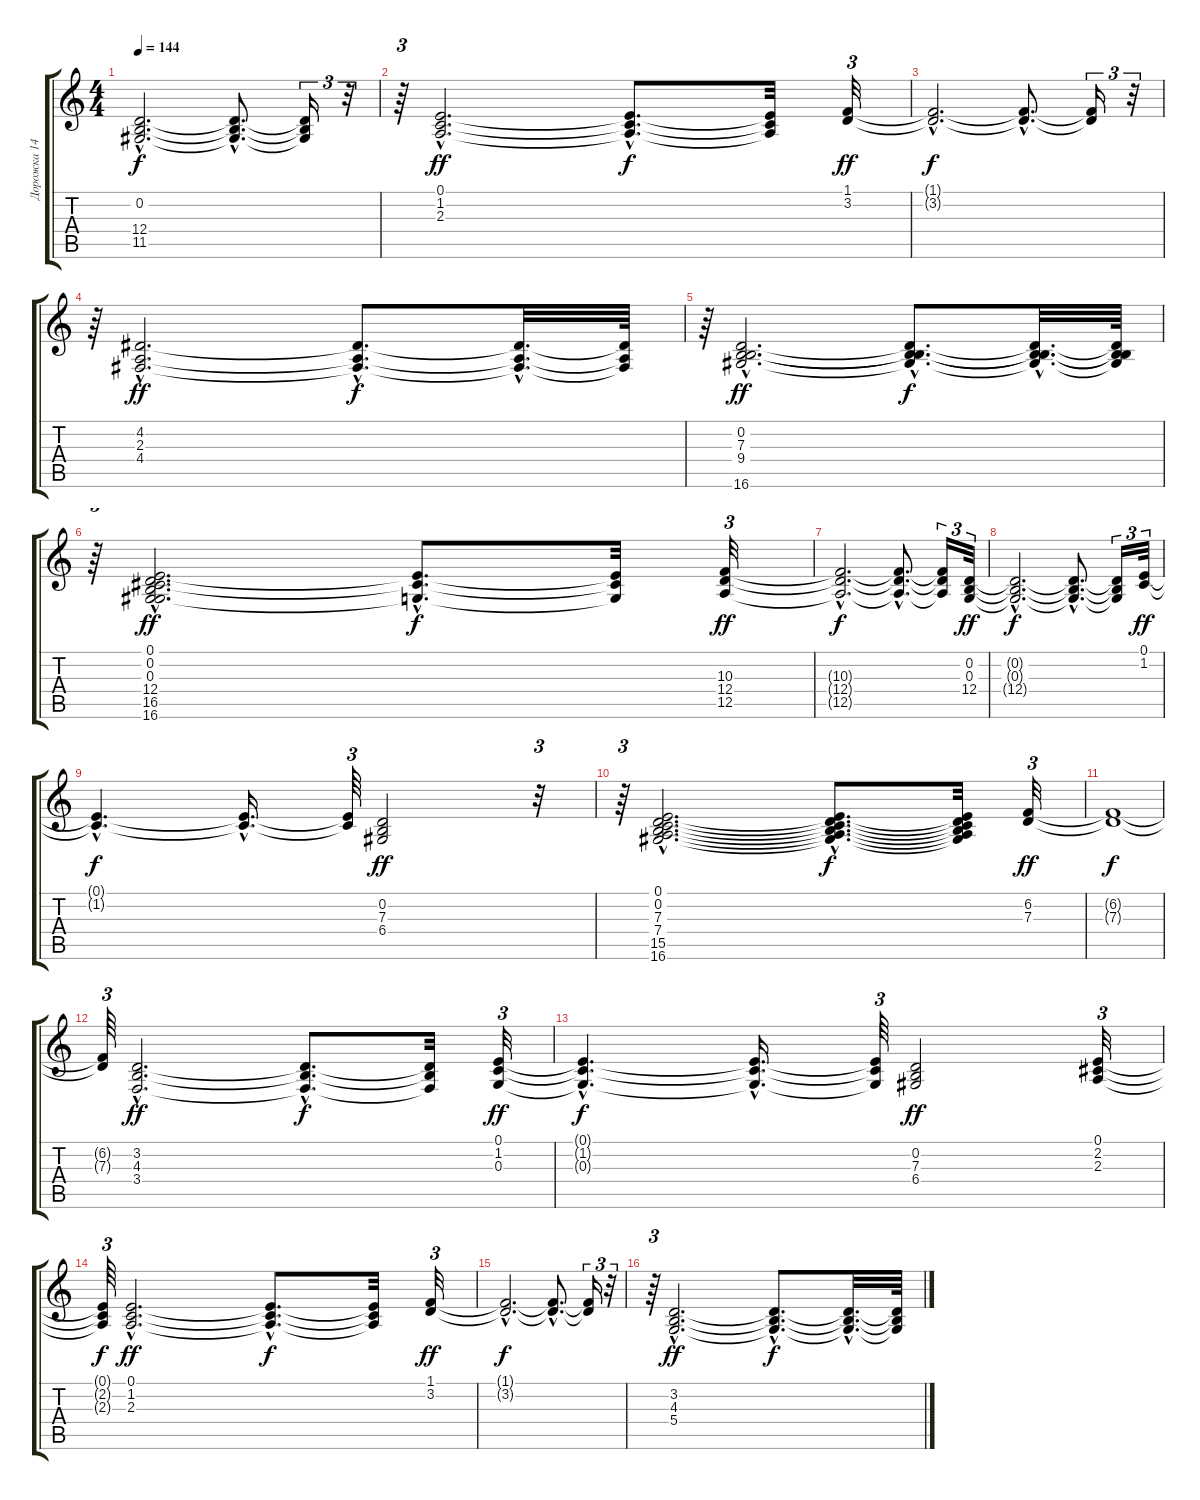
\track ("Дорожка 14" "Дорожка 14") {instrument synthstrings2}
\staff {score tabs}
\tuning (E4 B3 G3 D3 A2 E2) {hide}
\ts (4 4)
\tempo 144
\clef g2
\ks c
(0.2{hac t} 12.4{hac t} 11.5{hac t}).2{d dy f} (0.2{hac t} 12.4{hac t} 11.5{hac t}).8{d} (0.2{t} 12.4{t} 11.5{t}).16{tu (3 2)} r.32{tu (3 2)} |
r.64{tu (3 2)} (0.1{hac} 1.2{hac} 2.3{hac}).2{d dy ff} (0.1{hac t} 1.2{hac t} 2.3{hac t}).8{d dy f} (0.1{t} 1.2{t} 2.3{t}).32 (1.1 3.2).32{tu (3 2) dy ff} |
(1.1{hac t} 3.2{hac t}).2{d dy f} (1.1{hac t} 3.2{hac t}).8{d} (1.1{t} 3.2{t}).16{tu (3 2)} r.32{tu (3 2)} |
r.64{tu (3 2)} (4.2{hac} 2.3{hac} 4.4{hac}).2{d dy ff} (4.2{hac t} 2.3{hac t} 4.4{hac t}).8{d dy f} (4.2{hac t} 2.3{hac t} 4.4{hac t}).32{d} (4.2{t} 2.3{t} 4.4{t}).64 |
r.64{tu (3 2)} (0.2{hac} 7.3{hac} 9.4{hac} 16.6{hac}).2{d dy ff} (0.2{hac t} 7.3{hac t} 9.4{hac t} 16.6{hac t}).8{d dy f} (0.2{hac t} 7.3{hac t} 9.4{hac t} 16.6{hac t}).32{d} (0.2{t} 7.3{t} 9.4{t} 16.6{t}).64 |
r.64{tu (3 2)} (0.1{hac} 0.2 0.3{hac} 12.4 16.5{hac} 16.6).2{d dy ff} (0.1{hac t} 0.3{hac t} 16.5{hac t}).8{d dy f} (0.1{t} 0.3{t} 16.5{t}).32 (10.3 12.4 12.5).32{tu (3 2) dy ff} |
(10.3{hac t} 12.4{hac t} 12.5{hac t}).2{d dy f} (10.3{hac t} 12.4{hac t} 12.5{hac t}).8{d} (10.3{t} 12.4{t} 12.5{t}).16{tu (3 2)} (0.2 0.3 12.4).32{tu (3 2) dy ff} |
(0.2{hac t} 0.3{hac t} 12.4{hac t}).2{d dy f} (0.2{hac t} 0.3{hac t} 12.4{hac t}).8{d} (0.2{t} 0.3{t} 12.4{t}).16{tu (3 2)} (0.1 1.2).32{tu (3 2) dy ff} |
(0.1{hac t} 1.2{hac t}).4{d dy f} (0.1{hac t} 1.2{hac t}).16{d} (0.1{t} 1.2{t}).64{tu (3 2)} (0.2 7.3 6.4).2{dy ff} r.32{tu (3 2)} |
r.64{tu (3 2)} (0.1{hac} 0.2{hac} 7.3{hac} 7.4{hac} 15.5{hac} 16.6{hac}).2{d} (0.1{hac t} 0.2{hac t} 7.3{hac t} 7.4{hac t} 15.5{hac t} 16.6{hac t}).8{d dy f} (0.1{t} 0.2{t} 7.3{t} 7.4{t} 15.5{t} 16.6{t}).32 (6.2 7.3).32{tu (3 2) dy ff} |
(6.2{t} 7.3{t}).1{dy f} |
(6.2{t} 7.3{t}).64{tu (3 2)} (3.2{hac} 4.3{hac} 3.4{hac}).2{d dy ff} (3.2{hac t} 4.3{hac t} 3.4{hac t}).8{d dy f} (3.2{t} 4.3{t} 3.4{t}).32 (0.1 1.2 0.3).32{tu (3 2) dy ff} |
(0.1{hac t} 1.2{hac t} 0.3{hac t}).4{d dy f} (0.1{hac t} 1.2{hac t} 0.3{hac t}).16{d} (0.1{t} 1.2{t} 0.3{t}).64{tu (3 2)} (0.2 7.3 6.4).2{dy ff} (0.1 2.2 2.3).32{tu (3 2)} |
(0.1{t} 2.2{t} 2.3{t}).64{tu (3 2) dy f} (0.1{hac} 1.2{hac} 2.3{hac}).2{d dy ff} (0.1{hac t} 1.2{hac t} 2.3{hac t}).8{d dy f} (0.1{t} 1.2{t} 2.3{t}).32 (1.1 3.2).32{tu (3 2) dy ff} |
(1.1{hac t} 3.2{hac t}).2{d dy f} (1.1{hac t} 3.2{hac t}).8{d} (1.1{t} 3.2{t}).16{tu (3 2)} r.32{tu (3 2)} |
r.64{tu (3 2)} (3.2{hac} 4.3{hac} 5.4{hac}).2{d dy ff} (3.2{hac t} 4.3{hac t} 5.4{hac t}).8{d dy f} (3.2{hac t} 4.3{hac t} 5.4{hac t}).32{d} (3.2{t} 4.3{t} 5.4{t}).64
